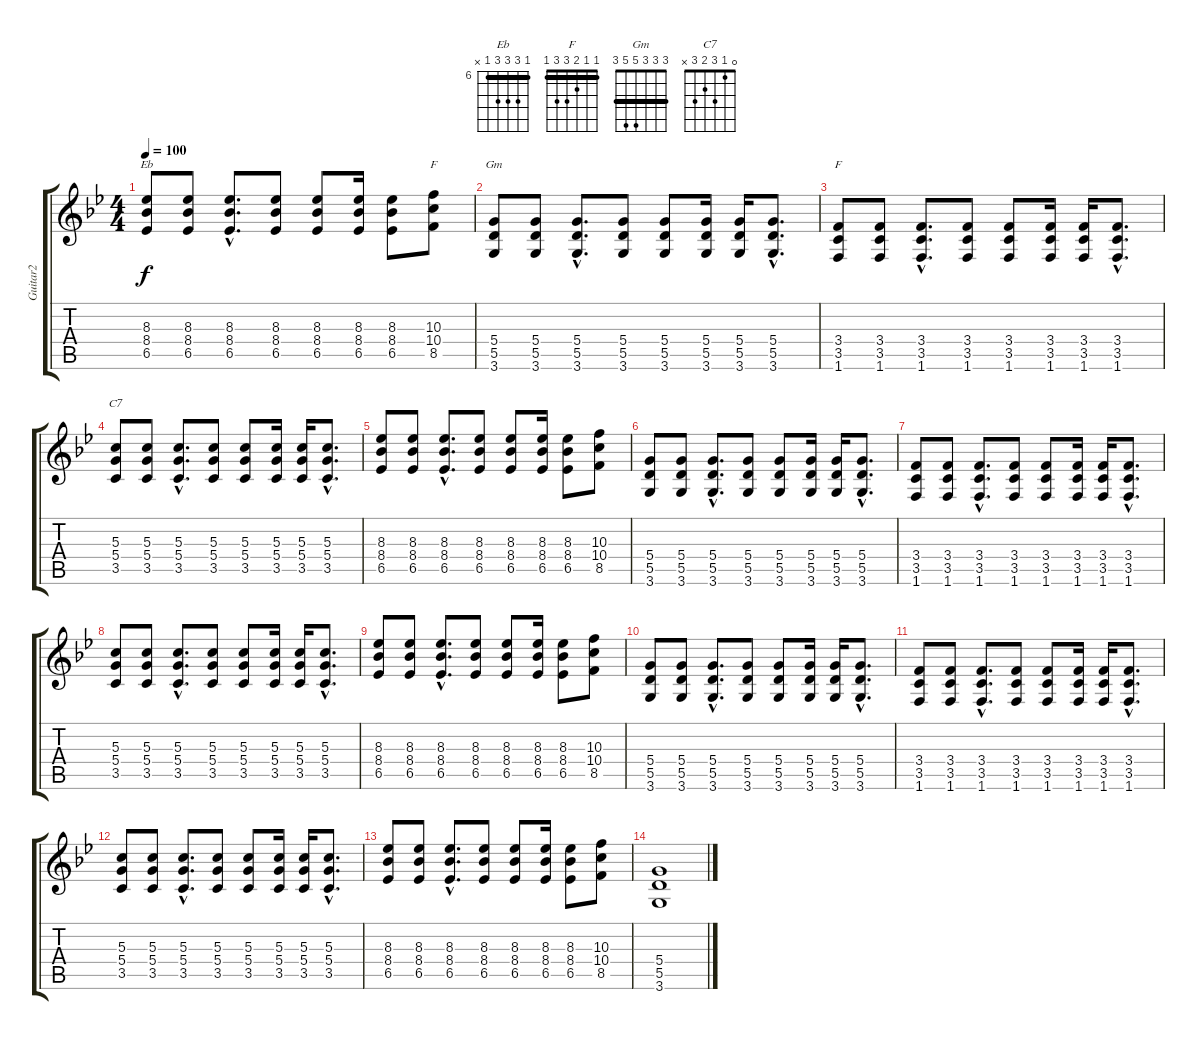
\track ("Guitar2" "Guitar2") {instrument overdrivenguitar}
\staff {score tabs}
\tuning (E4 B3 G3 D3 A2 E2) {hide}
\chord ("Eb" 6 8 8 8 6 x) {firstfret 6 barre 6}
\chord ("F" 8 10 10 10 8 x) {firstfret 8 barre 8}
\chord ("Gm" 3 3 3 5 5 3) {barre 3}
\chord ("F" 1 1 2 3 3 1) {barre 1}
\chord ("C7" 0 1 3 2 3 x)
\ts (4 4)
\tempo 100
\clef g2
\ks gminor
(8.3 8.4 6.5).8{ch "Eb" dy f} (8.3 8.4 6.5).8 (8.3{hac} 8.4{hac} 6.5{hac}).8{d} (8.3 8.4 6.5).8 (8.3 8.4 6.5).8 (8.3 8.4 6.5).16 (8.3 8.4 6.5).8 (10.3 10.4 8.5).8{ch "F"} |
(5.4 5.5 3.6).8{ch "Gm" volume 10 instrument distortionguitar} (5.4 5.5 3.6).8 (5.4{hac} 5.5{hac} 3.6{hac}).8{d} (5.4 5.5 3.6).8 (5.4 5.5 3.6).8 (5.4 5.5 3.6).16 (5.4 5.5 3.6).16 (5.4{hac} 5.5{hac} 3.6{hac}).8{d} |
(3.4 3.5 1.6).8{ch "F"} (3.4 3.5 1.6).8 (3.4{hac} 3.5{hac} 1.6{hac}).8{d} (3.4 3.5 1.6).8 (3.4 3.5 1.6).8 (3.4 3.5 1.6).16 (3.4 3.5 1.6).16 (3.4{hac} 3.5{hac} 1.6{hac}).8{d} |
(5.3 5.4 3.5).8{ch "C7"} (5.3 5.4 3.5).8 (5.3{hac} 5.4{hac} 3.5{hac}).8{d} (5.3 5.4 3.5).8 (5.3 5.4 3.5).8 (5.3 5.4 3.5).16 (5.3 5.4 3.5).16 (5.3{hac} 5.4{hac} 3.5{hac}).8{d} |
(8.3 8.4 6.5).8 (8.3 8.4 6.5).8 (8.3{hac} 8.4{hac} 6.5{hac}).8{d} (8.3 8.4 6.5).8 (8.3 8.4 6.5).8 (8.3 8.4 6.5).16 (8.3 8.4 6.5).8 (10.3 10.4 8.5).8 |
(5.4 5.5 3.6).8{volume 10 instrument distortionguitar} (5.4 5.5 3.6).8 (5.4{hac} 5.5{hac} 3.6{hac}).8{d} (5.4 5.5 3.6).8 (5.4 5.5 3.6).8 (5.4 5.5 3.6).16 (5.4 5.5 3.6).16 (5.4{hac} 5.5{hac} 3.6{hac}).8{d} |
(3.4 3.5 1.6).8 (3.4 3.5 1.6).8 (3.4{hac} 3.5{hac} 1.6{hac}).8{d} (3.4 3.5 1.6).8 (3.4 3.5 1.6).8 (3.4 3.5 1.6).16 (3.4 3.5 1.6).16 (3.4{hac} 3.5{hac} 1.6{hac}).8{d} |
(5.3 5.4 3.5).8 (5.3 5.4 3.5).8 (5.3{hac} 5.4{hac} 3.5{hac}).8{d} (5.3 5.4 3.5).8 (5.3 5.4 3.5).8 (5.3 5.4 3.5).16 (5.3 5.4 3.5).16 (5.3{hac} 5.4{hac} 3.5{hac}).8{d} |
(8.3 8.4 6.5).8 (8.3 8.4 6.5).8 (8.3{hac} 8.4{hac} 6.5{hac}).8{d} (8.3 8.4 6.5).8 (8.3 8.4 6.5).8 (8.3 8.4 6.5).16 (8.3 8.4 6.5).8 (10.3 10.4 8.5).8 |
(5.4 5.5 3.6).8{volume 10 instrument distortionguitar} (5.4 5.5 3.6).8 (5.4{hac} 5.5{hac} 3.6{hac}).8{d} (5.4 5.5 3.6).8 (5.4 5.5 3.6).8 (5.4 5.5 3.6).16 (5.4 5.5 3.6).16 (5.4{hac} 5.5{hac} 3.6{hac}).8{d} |
(3.4 3.5 1.6).8 (3.4 3.5 1.6).8 (3.4{hac} 3.5{hac} 1.6{hac}).8{d} (3.4 3.5 1.6).8 (3.4 3.5 1.6).8 (3.4 3.5 1.6).16 (3.4 3.5 1.6).16 (3.4{hac} 3.5{hac} 1.6{hac}).8{d} |
(5.3 5.4 3.5).8 (5.3 5.4 3.5).8 (5.3{hac} 5.4{hac} 3.5{hac}).8{d} (5.3 5.4 3.5).8 (5.3 5.4 3.5).8 (5.3 5.4 3.5).16 (5.3 5.4 3.5).16 (5.3{hac} 5.4{hac} 3.5{hac}).8{d} |
(8.3 8.4 6.5).8 (8.3 8.4 6.5).8 (8.3{hac} 8.4{hac} 6.5{hac}).8{d} (8.3 8.4 6.5).8 (8.3 8.4 6.5).8 (8.3 8.4 6.5).16 (8.3 8.4 6.5).8 (10.3 10.4 8.5).8 |
\ks bb
(5.4 5.5 3.6).1
